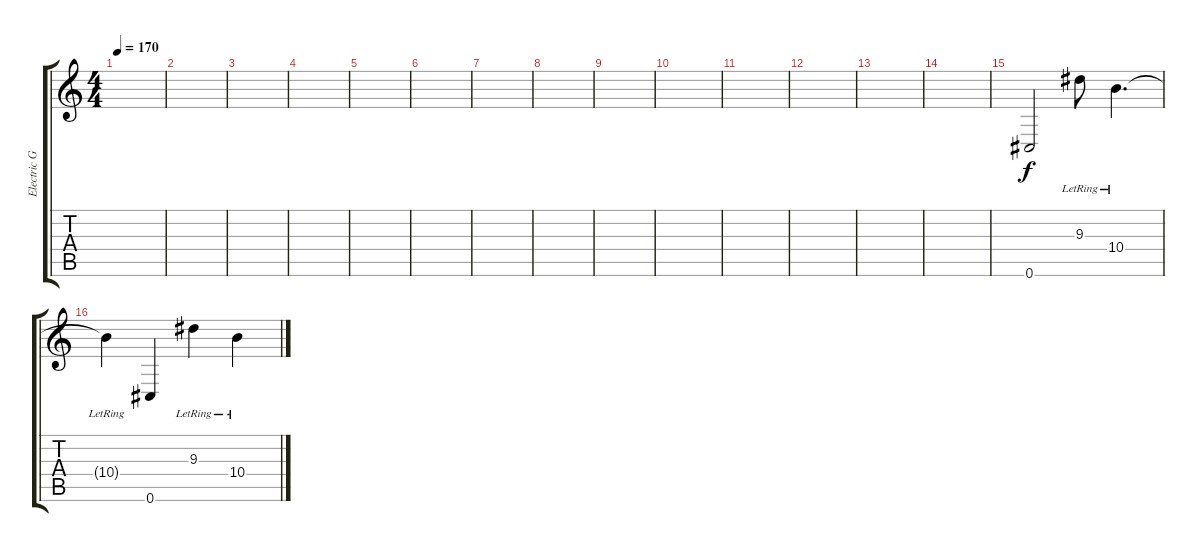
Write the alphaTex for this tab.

\track ("Electric Guitar (Clean)" "Electric G") {instrument electricguitarclean}
\staff {score tabs}
\tuning (Eb4 Bb3 Gb3 Db3 Ab2 Db2) {hide}
\ts (4 4)
\tempo 170
\clef g2
\ks c
|
|
|
|
|
|
|
|
|
|
|
|
|
|
0.6.2 9.3{lr}.8 10.4{lr}.4{d} |
10.4{lr t}.4 0.6.4 9.3{lr}.4 10.4{lr}.4
